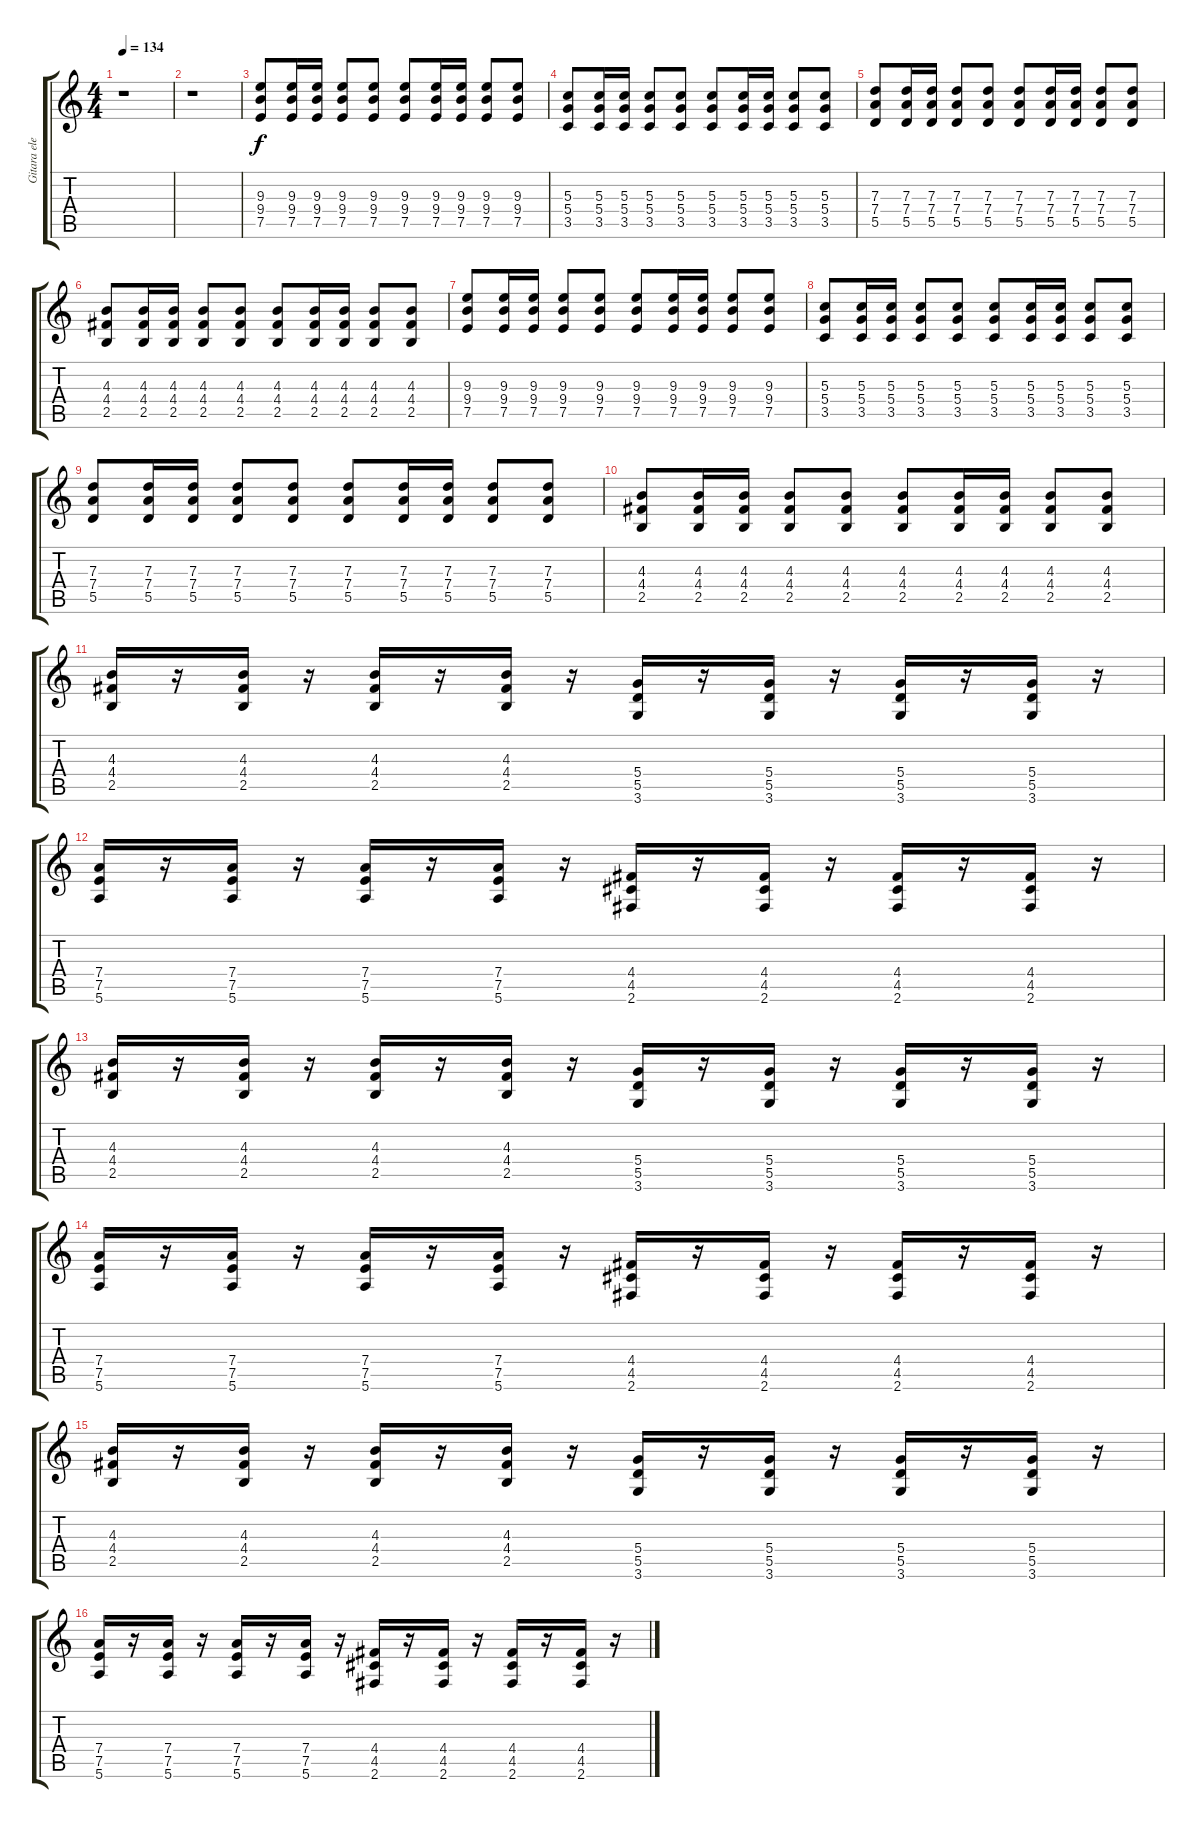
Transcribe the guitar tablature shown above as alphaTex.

\track ("Gitara elektryczna (II)" "Gitara ele") {instrument distortionguitar}
\staff {score tabs}
\tuning (E4 B3 G3 D3 A2 E2) {hide}
\ts (4 4)
\tempo 134
\clef g2
\ks c
r.1{dy f instrument distortionguitar} |
r.1 |
(9.3 9.4 7.5).8 (9.3 9.4 7.5).16 (9.3 9.4 7.5).16 (9.3 9.4 7.5).8 (9.3 9.4 7.5).8 (9.3 9.4 7.5).8 (9.3 9.4 7.5).16 (9.3 9.4 7.5).16 (9.3 9.4 7.5).8 (9.3 9.4 7.5).8 |
(5.3 5.4 3.5).8 (5.3 5.4 3.5).16 (5.3 5.4 3.5).16 (5.3 5.4 3.5).8 (5.3 5.4 3.5).8 (5.3 5.4 3.5).8 (5.3 5.4 3.5).16 (5.3 5.4 3.5).16 (5.3 5.4 3.5).8 (5.3 5.4 3.5).8 |
(7.3 7.4 5.5).8 (7.3 7.4 5.5).16 (7.3 7.4 5.5).16 (7.3 7.4 5.5).8 (7.3 7.4 5.5).8 (7.3 7.4 5.5).8 (7.3 7.4 5.5).16 (7.3 7.4 5.5).16 (7.3 7.4 5.5).8 (7.3 7.4 5.5).8 |
(4.3 4.4 2.5).8 (4.3 4.4 2.5).16 (4.3 4.4 2.5).16 (4.3 4.4 2.5).8 (4.3 4.4 2.5).8 (4.3 4.4 2.5).8 (4.3 4.4 2.5).16 (4.3 4.4 2.5).16 (4.3 4.4 2.5).8 (4.3 4.4 2.5).8 |
(9.3 9.4 7.5).8 (9.3 9.4 7.5).16 (9.3 9.4 7.5).16 (9.3 9.4 7.5).8 (9.3 9.4 7.5).8 (9.3 9.4 7.5).8 (9.3 9.4 7.5).16 (9.3 9.4 7.5).16 (9.3 9.4 7.5).8 (9.3 9.4 7.5).8 |
(5.3 5.4 3.5).8 (5.3 5.4 3.5).16 (5.3 5.4 3.5).16 (5.3 5.4 3.5).8 (5.3 5.4 3.5).8 (5.3 5.4 3.5).8 (5.3 5.4 3.5).16 (5.3 5.4 3.5).16 (5.3 5.4 3.5).8 (5.3 5.4 3.5).8 |
(7.3 7.4 5.5).8 (7.3 7.4 5.5).16 (7.3 7.4 5.5).16 (7.3 7.4 5.5).8 (7.3 7.4 5.5).8 (7.3 7.4 5.5).8 (7.3 7.4 5.5).16 (7.3 7.4 5.5).16 (7.3 7.4 5.5).8 (7.3 7.4 5.5).8 |
(4.3 4.4 2.5).8 (4.3 4.4 2.5).16 (4.3 4.4 2.5).16 (4.3 4.4 2.5).8 (4.3 4.4 2.5).8 (4.3 4.4 2.5).8 (4.3 4.4 2.5).16 (4.3 4.4 2.5).16 (4.3 4.4 2.5).8 (4.3 4.4 2.5).8 |
(4.3 4.4 2.5).16 r.16 (4.3 4.4 2.5).16 r.16 (4.3 4.4 2.5).16 r.16 (4.3 4.4 2.5).16 r.16 (5.4 5.5 3.6).16 r.16 (5.4 5.5 3.6).16 r.16 (5.4 5.5 3.6).16 r.16 (5.4 5.5 3.6).16 r.16 |
(7.4 7.5 5.6).16 r.16 (7.4 7.5 5.6).16 r.16 (7.4 7.5 5.6).16 r.16 (7.4 7.5 5.6).16 r.16 (4.4 4.5 2.6).16 r.16 (4.4 4.5 2.6).16 r.16 (4.4 4.5 2.6).16 r.16 (4.4 4.5 2.6).16 r.16 |
(4.3 4.4 2.5).16 r.16 (4.3 4.4 2.5).16 r.16 (4.3 4.4 2.5).16 r.16 (4.3 4.4 2.5).16 r.16 (5.4 5.5 3.6).16 r.16 (5.4 5.5 3.6).16 r.16 (5.4 5.5 3.6).16 r.16 (5.4 5.5 3.6).16 r.16 |
(7.4 7.5 5.6).16 r.16 (7.4 7.5 5.6).16 r.16 (7.4 7.5 5.6).16 r.16 (7.4 7.5 5.6).16 r.16 (4.4 4.5 2.6).16 r.16 (4.4 4.5 2.6).16 r.16 (4.4 4.5 2.6).16 r.16 (4.4 4.5 2.6).16 r.16 |
(4.3 4.4 2.5).16 r.16 (4.3 4.4 2.5).16 r.16 (4.3 4.4 2.5).16 r.16 (4.3 4.4 2.5).16 r.16 (5.4 5.5 3.6).16 r.16 (5.4 5.5 3.6).16 r.16 (5.4 5.5 3.6).16 r.16 (5.4 5.5 3.6).16 r.16 |
(7.4 7.5 5.6).16 r.16 (7.4 7.5 5.6).16 r.16 (7.4 7.5 5.6).16 r.16 (7.4 7.5 5.6).16 r.16 (4.4 4.5 2.6).16 r.16 (4.4 4.5 2.6).16 r.16 (4.4 4.5 2.6).16 r.16 (4.4 4.5 2.6).16 r.16
